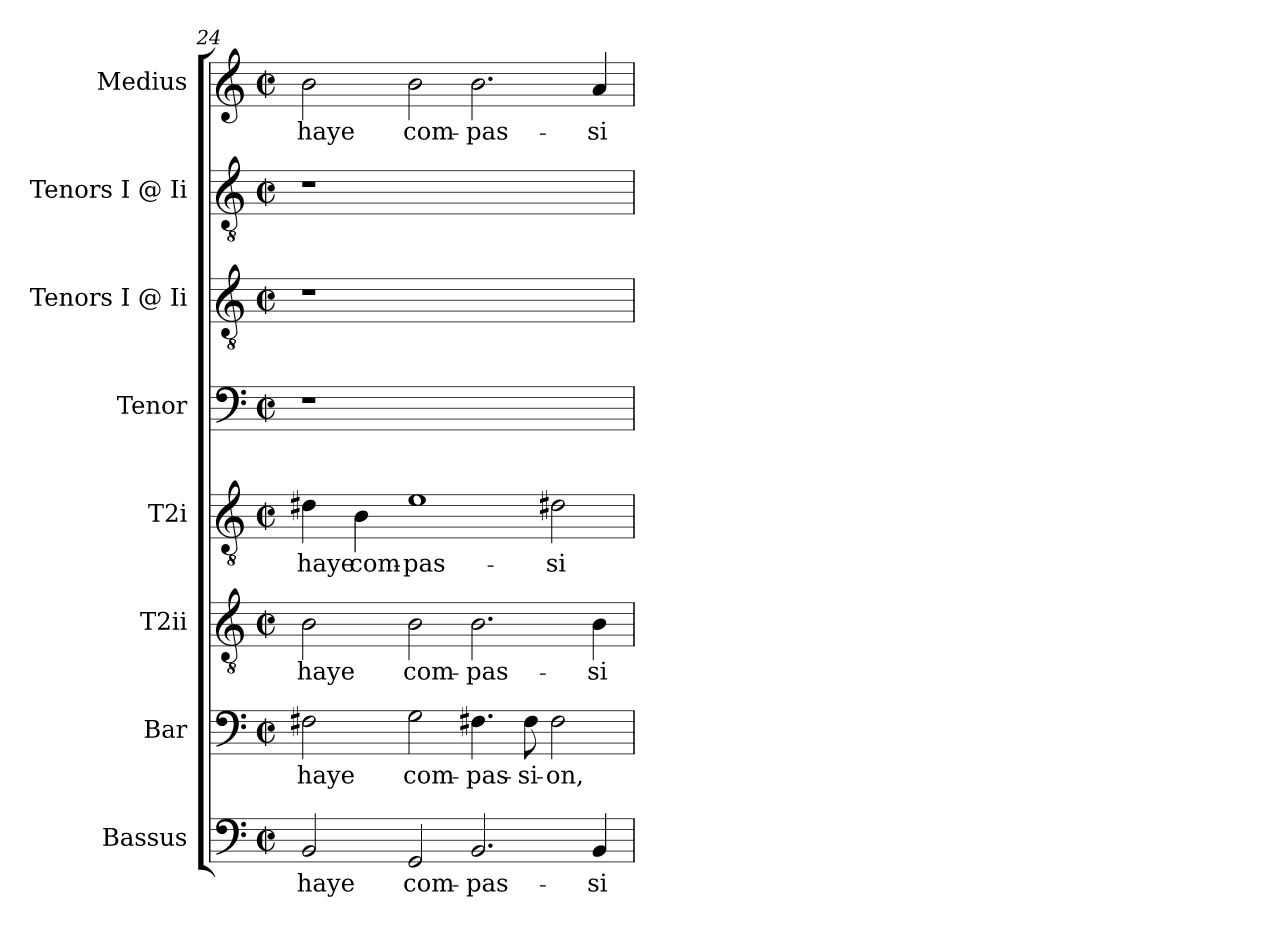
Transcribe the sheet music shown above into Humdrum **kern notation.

**kern	**text	**kern	**text	**kern	**text	**kern	**text	**kern	**kern	**kern	**kern	**text
*part8	*part8	*part7	*part7	*part6	*part6	*part5	*part5	*part4	*part3	*part2	*part1	*part1
*staff8	*staff8	*staff7	*staff7	*staff6	*staff6	*staff5	*staff5	*staff4	*staff3	*staff2	*staff1	*staff1
*I"Bassus	*	*I"Bar	*	*I"T2ii	*	*I"T2i	*	*I"Tenor	*I"Tenors I @ Ii	*I"Tenors I @ Ii	*I"Medius	*
*I'B	*	*I'Bar	*	*I'T2ii	*	*I'T2i	*	*	*	*	*I'M	*
*clefF4	*	*clefF4	*	*clefGv2	*	*clefGv2	*	*clefF4	*clefGv2	*clefGv2	*clefG2	*
*k[]	*	*k[]	*	*k[]	*	*k[]	*	*k[]	*k[]	*k[]	*k[]	*
*C:	*	*C:	*	*C:	*	*C:	*	*C:	*C:	*C:	*C:	*
*M2/2	*	*M2/2	*	*M2/2	*	*M2/2	*	*M2/2	*M2/2	*M2/2	*M2/2	*
*met(c|)	*	*met(c|)	*	*met(c|)	*	*met(c|)	*	*met(c|)	*met(c|)	*met(c|)	*met(c|)	*
=24	=24	=24	=24	=24	=24	=24	=24	=24	=24	=24	=24	=24
!	!LO:LY:b:cj	!	!LO:LY:b:cj	!	!LO:LY:b:cj	!	!LO:LY:b:cj	!	!	!	!	!LO:LY:b:cj
2BB/	haye	2F#X\	haye	2B\	haye	4d#X\	haye	1r	1r	1r	2b\	haye
!	!	!	!	!	!	!	!LO:LY:b:cj	!	!	!	!	!
.	.	.	.	.	.	4B\	com-	.	.	.	.	.
!	!LO:LY:b:cj	!	!LO:LY:b:cj	!	!LO:LY:b:cj	!	!LO:LY:b:cj	!	!	!	!	!LO:LY:b:cj
2GG/	com-	2G\	com-	2B\	com-	1e	-pas-	.	.	.	2b\	com-
!	!LO:LY:b:cj	!	!LO:LY:b:cj	!	!LO:LY:b:cj	!	!	!	!	!	!	!LO:LY:b:cj
2.BB/	-pas-	4.F#X\	-pas-	2.B\	-pas-	.	.	1ryy	1ryy	1ryy	2.b\	-pas-
!	!	!	!LO:LY:b:cj	!	!	!	!	!	!	!	!	!
.	.	8F#\	-si-	.	.	.	.	.	.	.	.	.
!	!	!	!LO:LY:b:cj	!	!	!	!LO:LY:b:cj	!	!	!	!	!
.	.	2F#\	-on,	.	.	2d#X\	-si-	.	.	.	.	.
!	!LO:LY:b:cj	!	!	!	!LO:LY:b:cj	!	!	!	!	!	!	!LO:LY:b:cj
4BB/	-si-	.	.	4B\	-si-	.	.	.	.	.	4a/	-si-
=	=	=	=	=	=	=	=	=	=	=	=	=
*-	*-	*-	*-	*-	*-	*-	*-	*-	*-	*-	*-	*-
